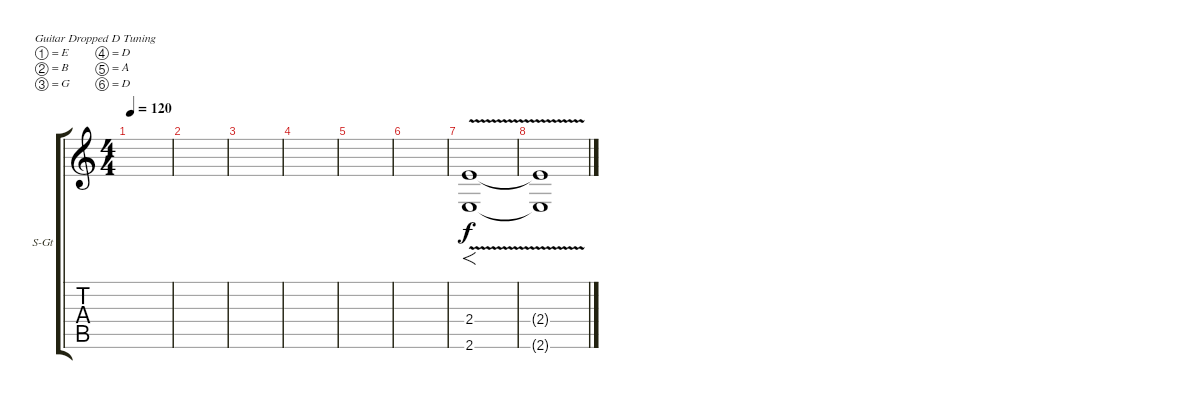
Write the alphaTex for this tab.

\bracketExtendMode groupsimilarinstruments
\firstSystemTrackNameOrientation horizontal
\otherSystemsTrackNameOrientation horizontal
\track ("Keyboard (Christian)" "S-Gt") {instrument pad4choir}
\staff {score tabs}
\tuning (E4 B3 G3 D3 A2 D2)
\displaytranspose 12
\ts (4 4)
\tempo 120
\clef g2
\ks c
|
|
|
|
|
|
(2.4 2.6{v}).1{f} |
(2.4{t} 2.6{v t}).1
